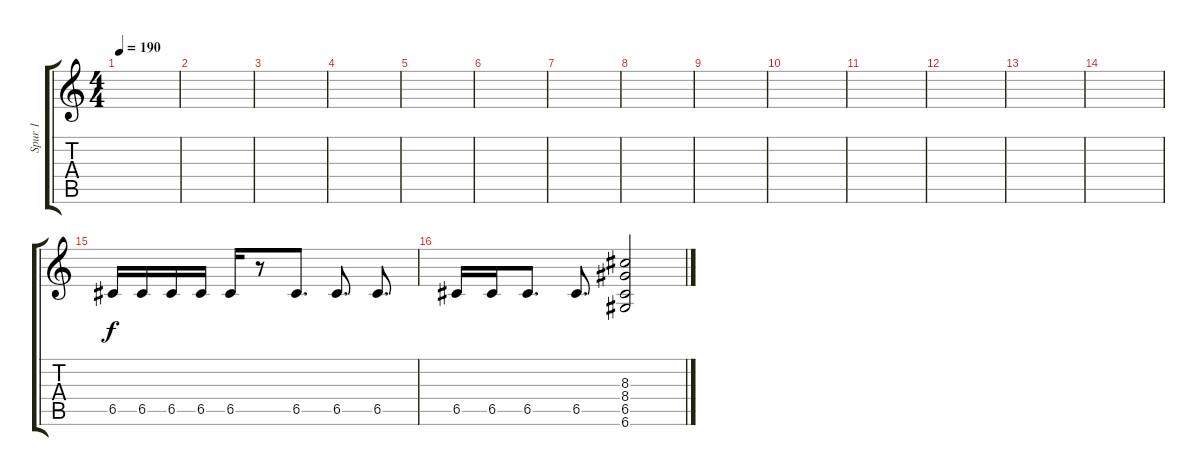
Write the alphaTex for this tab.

\track ("Spur 1" "Spur 1") {instrument distortionguitar}
\staff {score tabs}
\tuning (D4 A3 F3 C3 G2 D2) {hide}
\ts (4 4)
\tempo 190
\clef g2
\ks c
|
|
|
|
|
|
|
|
|
|
|
|
|
|
6.5.16 6.5.16 6.5.16 6.5.16 6.5.16 r.8 6.5.8{d} 6.5.8{d} 6.5.8{d} |
6.5.16 6.5.16 6.5.8{d} 6.5.8{d} (8.3 8.4 6.5 6.6).2
